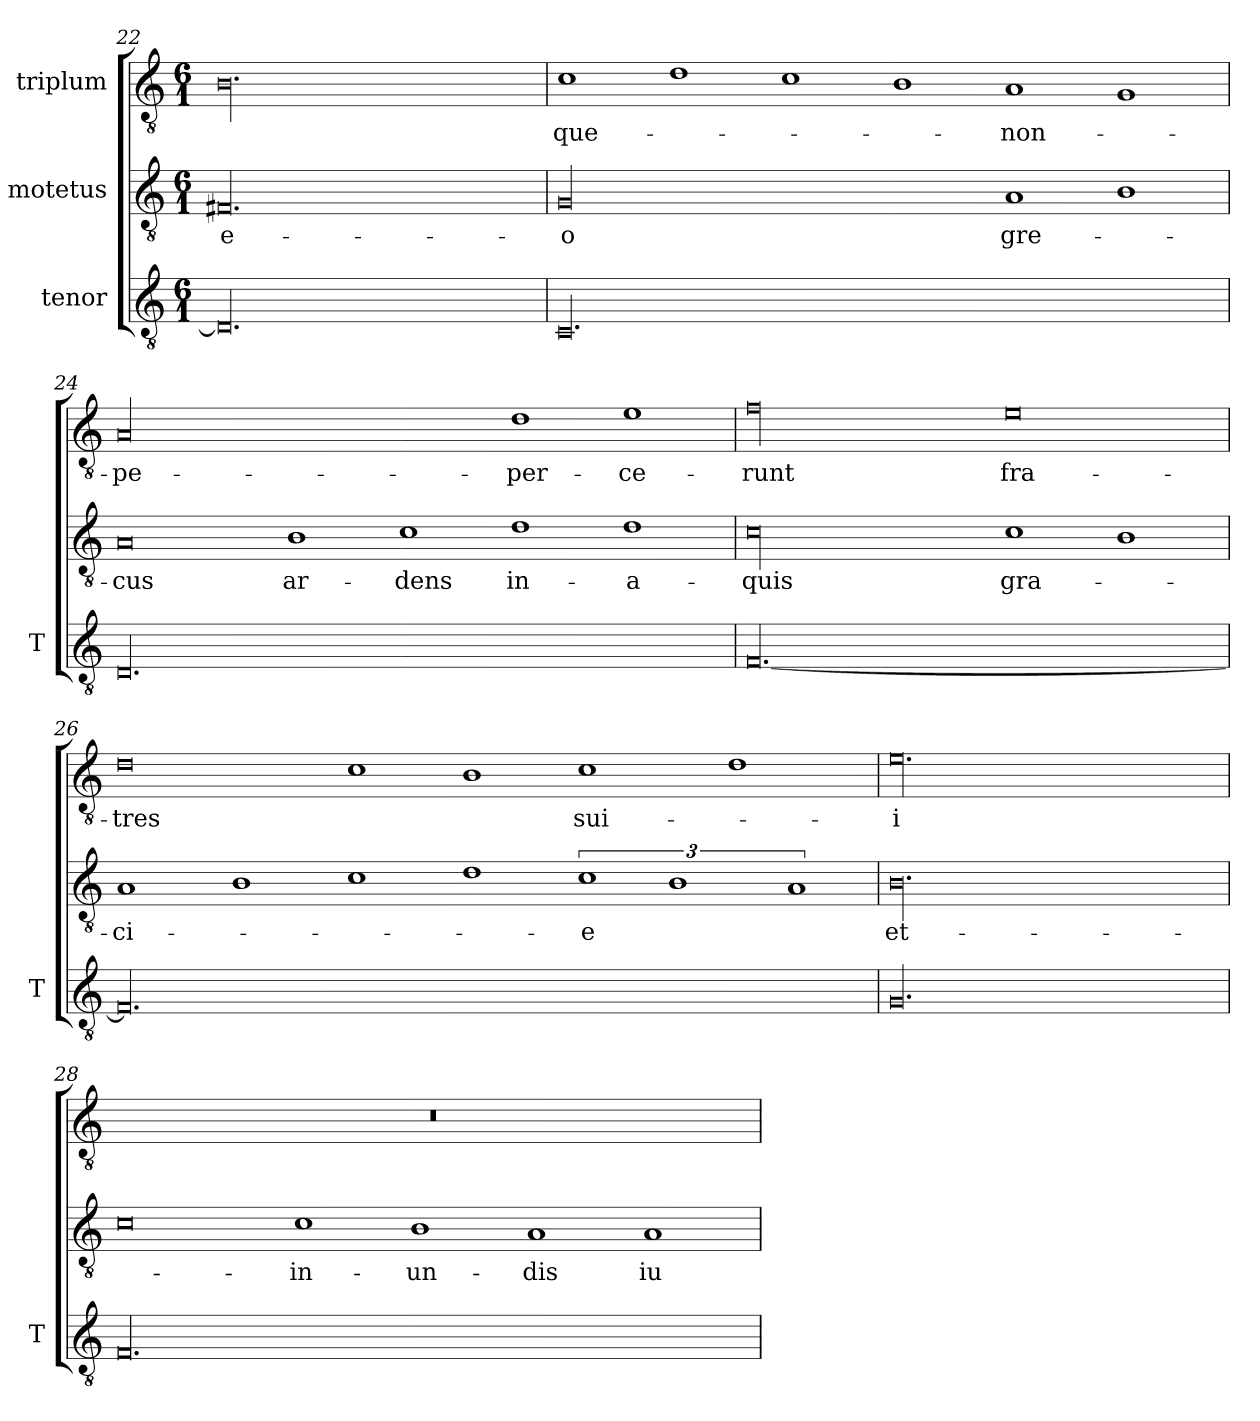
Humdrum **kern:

**kern	**kern	**text	**kern	**text
*part3	*part2	*part2	*part1	*part1
*staff3	*staff2	*staff2	*staff1	*staff1
*I"tenor	*I"motetus	*	*I"triplum	*
*I'T	*	*	*	*
*clefGv2	*clefGv2	*	*clefGv2	*
*k[]	*k[]	*	*k[]	*
*C:	*C:	*	*C:	*
*M6/1	*M6/1	*	*M6/1	*
=22	=22	=22	=22	=22
00.D/]	00.F#X/	e-	00.B\	.
=23	=23	=23	=23	=23
00.C/	00G/	-o	1c\	que-
.	.	.	1d\	.
.	.	.	1c\	.
.	.	.	1B\	.
.	1A/	gre-	1A/	non-
.	1B\	.	1G/	.
=24	=24	=24	=24	=24
00.D/	0A/	-cus	00A/	pe-
.	1B\	ar-	.	.
.	1c\	-dens	.	.
.	1d\	in-	1d\	-per-
.	1d\	a-	1e\	-ce-
=25	=25	=25	=25	=25
[00.F/	00c\	-quis	00f\	-runt
.	1c\	gra-	0e\	fra-
.	1B\	.	.	.
!!LO:PB:g=z
=26	=26	=26	=26	=26
00.F/]	1A/	-ci-	0d\	-tres
.	1B\	.	.	.
.	1c\	.	1c\	.
.	1d\	.	1B\	.
.	3%2c\	-e	1c\	sui-
.	3%2B\	.	.	.
.	.	.	1d\	.
.	3%2A/	.	.	.
=27	=27	=27	=27	=27
00.G/	00.B\	et-	00.e\	-i
=28	=28	=28	=28	=28
00.F/	0c\	.	00.r	.
.	1c\	in-	.	.
.	1B\	un-	.	.
.	1A/	-dis	.	.
.	1A/	iu-	.	.
=	=	=	=	=
*-	*-	*-	*-	*-
